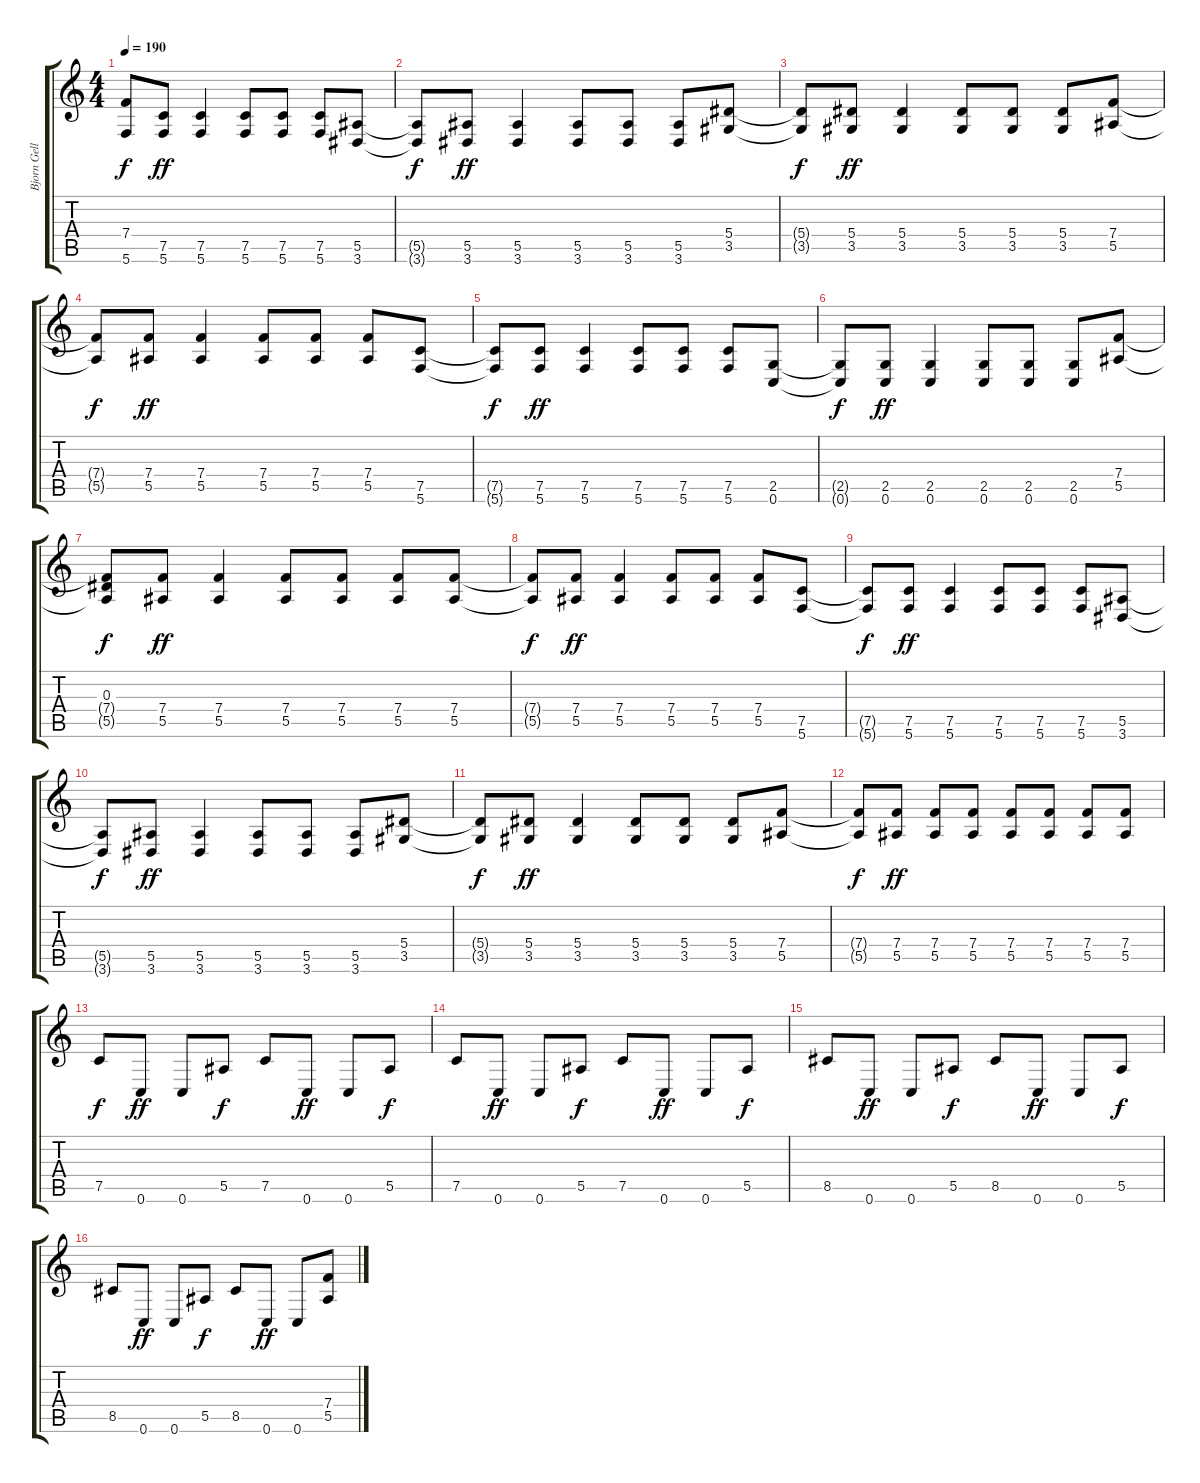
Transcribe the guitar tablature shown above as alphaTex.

\track ("Bjorn Gellotte" "Bjorn Gell") {instrument distortionguitar}
\staff {score tabs}
\tuning (C4 G3 Eb3 Bb2 F2 C2) {hide}
\ts (4 4)
\tempo 190
\clef g2
\ks c
(7.4{t} 5.6{t}).8{dy f} (7.5 5.6).8{dy ff} (7.5 5.6).4 (7.5 5.6).8 (7.5 5.6).8 (7.5 5.6).8 (5.5 3.6).8 |
(5.5{t} 3.6{t}).8{dy f} (5.5 3.6).8{dy ff} (5.5 3.6).4 (5.5 3.6).8 (5.5 3.6).8 (5.5 3.6).8 (5.4 3.5).8 |
(5.4{t} 3.5{t}).8{dy f} (5.4 3.5).8{dy ff} (5.4 3.5).4 (5.4 3.5).8 (5.4 3.5).8 (5.4 3.5).8 (7.4 5.5).8 |
(7.4{t} 5.5{t}).8{dy f} (7.4 5.5).8{dy ff} (7.4 5.5).4 (7.4 5.5).8 (7.4 5.5).8 (7.4 5.5).8 (7.5 5.6).8 |
(7.5{t} 5.6{t}).8{dy f} (7.5 5.6).8{dy ff} (7.5 5.6).4 (7.5 5.6).8 (7.5 5.6).8 (7.5 5.6).8 (2.5 0.6).8 |
(2.5{t} 0.6{t}).8{dy f} (2.5 0.6).8{dy ff} (2.5 0.6).4 (2.5 0.6).8 (2.5 0.6).8 (2.5 0.6).8 (7.4 5.5).8 |
(0.3 7.4{t} 5.5{t}).8{dy f} (7.4 5.5).8{dy ff} (7.4 5.5).4 (7.4 5.5).8 (7.4 5.5).8 (7.4 5.5).8 (7.4 5.5).8 |
(7.4{t} 5.5{t}).8{dy f} (7.4 5.5).8{dy ff} (7.4 5.5).4 (7.4 5.5).8 (7.4 5.5).8 (7.4 5.5).8 (7.5 5.6).8 |
(7.5{t} 5.6{t}).8{dy f} (7.5 5.6).8{dy ff} (7.5 5.6).4 (7.5 5.6).8 (7.5 5.6).8 (7.5 5.6).8 (5.5 3.6).8 |
(5.5{t} 3.6{t}).8{dy f} (5.5 3.6).8{dy ff} (5.5 3.6).4 (5.5 3.6).8 (5.5 3.6).8 (5.5 3.6).8 (5.4 3.5).8 |
(5.4{t} 3.5{t}).8{dy f} (5.4 3.5).8{dy ff} (5.4 3.5).4 (5.4 3.5).8 (5.4 3.5).8 (5.4 3.5).8 (7.4 5.5).8 |
(7.4{t} 5.5{t}).8{dy f} (7.4 5.5).8{dy ff} (7.4 5.5).8 (7.4 5.5).8 (7.4 5.5).8 (7.4 5.5).8 (7.4 5.5).8 (7.4 5.5).8 |
7.5.8{dy f} 0.6.8{dy ff} 0.6.8 5.5.8{dy f} 7.5.8 0.6.8{dy ff} 0.6.8 5.5.8{dy f} |
7.5.8 0.6.8{dy ff} 0.6.8 5.5.8{dy f} 7.5.8 0.6.8{dy ff} 0.6.8 5.5.8{dy f} |
8.5.8 0.6.8{dy ff} 0.6.8 5.5.8{dy f} 8.5.8 0.6.8{dy ff} 0.6.8 5.5.8{dy f} |
8.5.8 0.6.8{dy ff} 0.6.8 5.5.8{dy f} 8.5.8 0.6.8{dy ff} 0.6.8 (7.4 5.5).8
